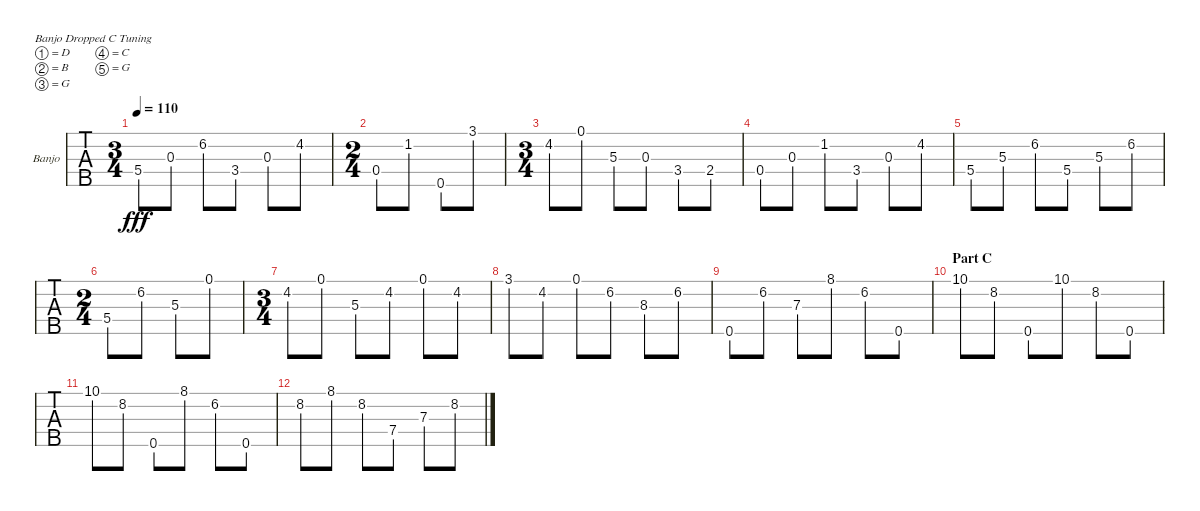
\bracketExtendMode groupsimilarinstruments
\multiBarRest
\firstSystemTrackNameOrientation horizontal
\otherSystemsTrackNameOrientation horizontal
\track ("Banjo" "Banjo") {instrument acousticguitarsteel}
\staff {tabs}
\tuning (D4 B3 G3 C3 G4)
\displaytranspose 0
\ts (3 4)
\tempo 110
\clef g2
\ks cminor
5.4.8{dy fff} 0.3.8 6.2.8 3.4.8 0.3.8 4.2.8 |
\ts (2 4)
0.4.8 1.2.8 0.5.8 3.1.8 |
\ts (3 4)
4.2.8 0.1.8 5.3.8 0.3.8 3.4.8 2.4.8 |
0.4.8 0.3.8 1.2.8 3.4.8 0.3.8 4.2.8 |
5.4.8 5.3.8 6.2.8 5.4.8 5.3.8 6.2.8 |
\ts (2 4)
5.4.8 6.2.8 5.3.8 0.1.8 |
\ts (3 4)
4.2.8 0.1.8 5.3.8 4.2.8 0.1.8 4.2.8 |
3.1.8 4.2.8 0.1.8 6.2.8 8.3.8 6.2.8 |
0.5.8 6.2.8 7.3.8 8.1.8 6.2.8 0.5.8 |
\section ("" "Part C")
10.1.8 8.2.8 0.5.8 10.1.8 8.2.8 0.5.8 |
10.1.8 8.2.8 0.5.8 8.1.8 6.2.8 0.5.8 |
8.2.8 8.1.8 8.2.8 7.4.8 7.3.8 8.2.8
